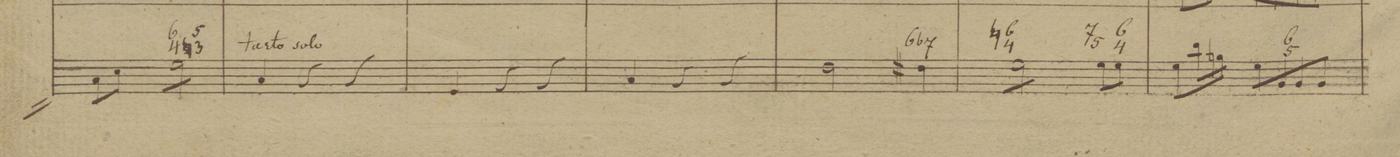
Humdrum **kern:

**kern	**fba	**dynam
*I"Organo et Basso	*	*
*clefF4	*	*
*k[b-]	*	*
*M3/4	*	*
*tremolo	*	*
8C\L	.	.
8E\J	.	.
8G\L	6 4	.
8G\	.	.
8G\	5 3	.
8G\J	.	.
=28	=28	=28
4C/	.	.
4r	.	.
4r	.	.
=29	=29	=29
4GG/	.	.
4r	.	.
4r	.	.
=30	=30	=30
4C/	.	.
4r	.	.
4r	.	.
=31	=31	=31
2F\	.	.
4F#X\	6	.
.	-7	.
=32	=32	=32
8G\L	n6 4	.
8G\	.	.
8G\	.	.
8G\J	.	.
*Xtremolo	*	*
8G\L	7 5	.
8G\J	6 4	.
=33	=33	=33
8G\L	.	.
16d\L	.	.
16Bn\JJ	.	.
8G\L	.	.
8BB-/	6 5	.
8BB-/	.	.
8BB-/J	.	.
=34	=34	=34
*-	*-	*-
